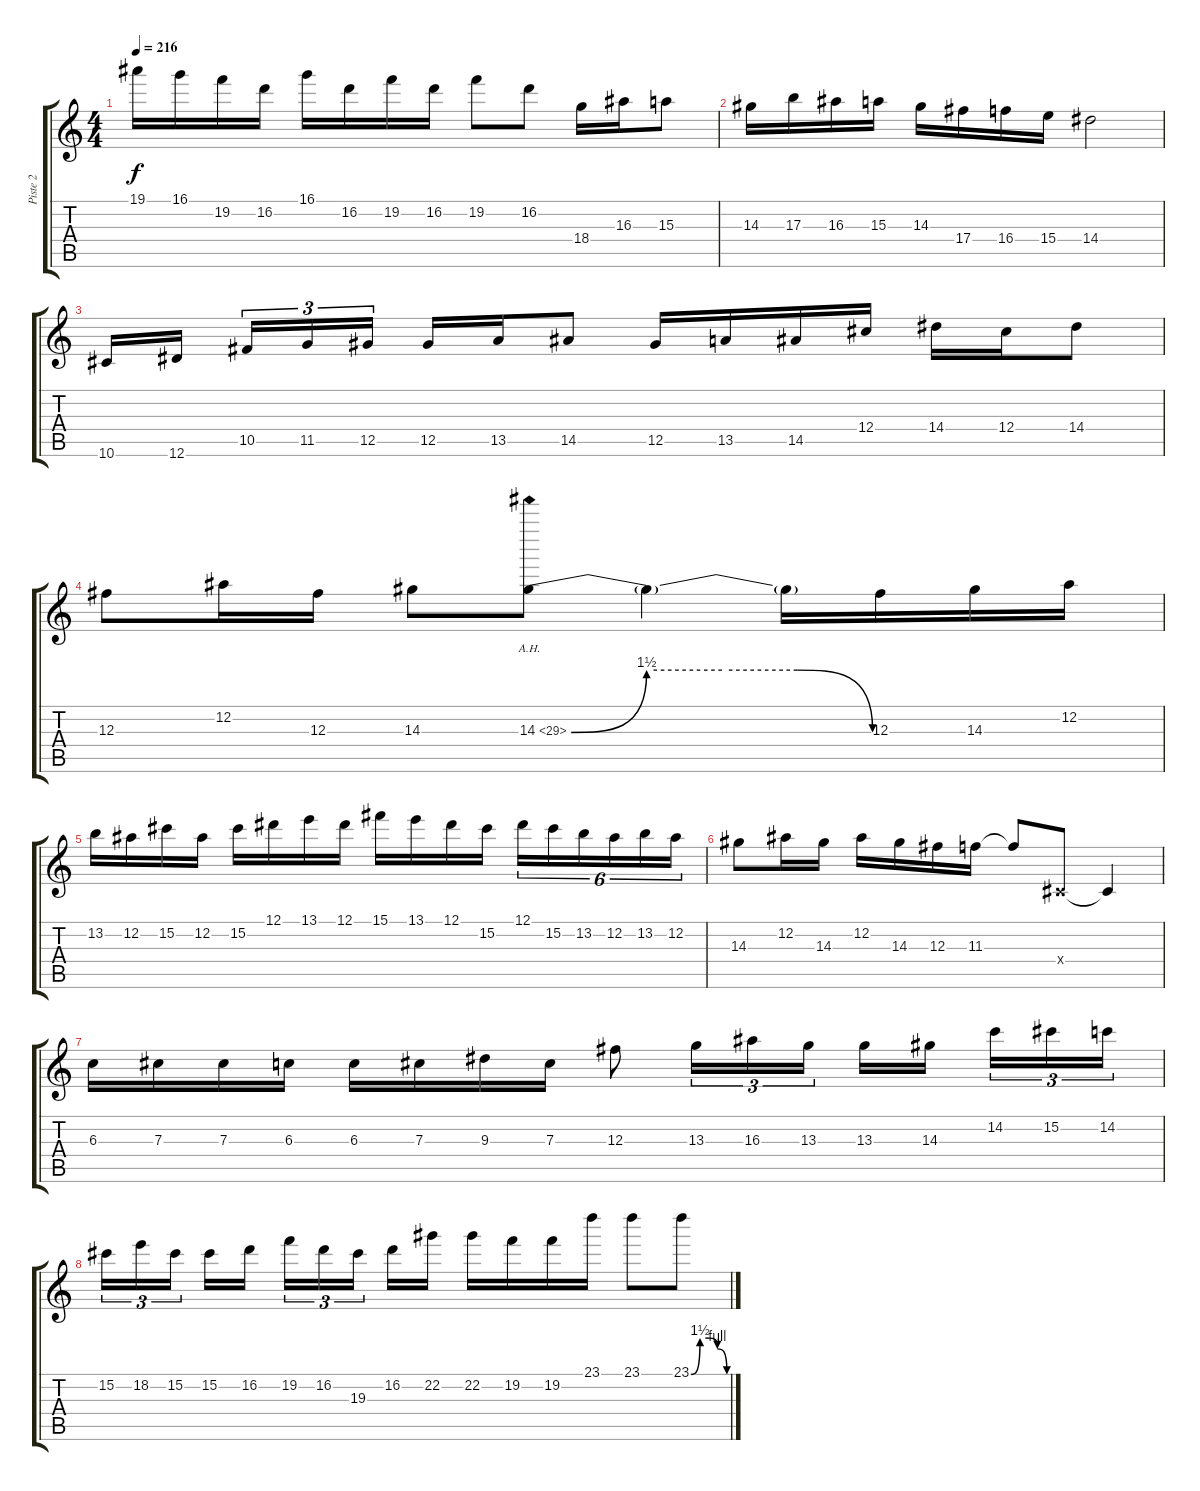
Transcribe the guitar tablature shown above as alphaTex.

\track ("Piste 2" "Piste 2") {instrument distortionguitar}
\staff {score tabs}
\tuning (Eb4 Bb3 Gb3 Db3 Ab2 Eb2) {hide}
\ts (4 4)
\tempo 216
\clef g2
\ks c
19.1.16{dy f} 16.1.16 19.2.16 16.2.16 16.1.16 16.2.16 19.2.16 16.2.16 19.2.8 16.2.8 18.4.16 16.3.16 15.3.8 |
14.3.16 17.3.16 16.3.16 15.3.16 14.3.16 17.4.16 16.4.16 15.4.16 14.4.2 |
10.6.16 12.6.16 10.5.16{tu (3 2)} 11.5.16{tu (3 2)} 12.5.16{tu (3 2)} 12.5.16 13.5.16 14.5.8 12.5.16 13.5.16 14.5.16 12.4.16 14.4.16 12.4.16 14.4.8 |
12.3.8 12.2.16 12.3.16 14.3.8 14.3{be (custom 0 0 15 6 30 6 45 6 60 0) ah 15}.8 14.3{t}.4 14.3{t}.16 12.3.16 14.3.16 12.2.16 |
13.2.16 12.2.16 15.2.16 12.2.16 15.2.16 12.1.16 13.1.16 12.1.16 15.1.16 13.1.16 12.1.16 15.2.16 12.1.16{tu (6 4)} 15.2.16{tu (6 4)} 13.2.16{tu (6 4)} 12.2.16{tu (6 4)} 13.2.16{tu (6 4)} 12.2.16{tu (6 4)} |
14.3.8 12.2.16 14.3.16 12.2.16 14.3.16 12.3.16 11.3.16 11.3{t}.8 0.4{x}.8 0.4{t}.4 |
6.3.16 7.3.16 7.3.16 6.3.16 6.3.16 7.3.16 9.3.16 7.3.16 12.3.8 13.3.16{tu (3 2)} 16.3.16{tu (3 2)} 13.3.16{tu (3 2)} 13.3.16 14.3.16 14.2.16{tu (3 2)} 15.2.16{tu (3 2)} 14.2.16{tu (3 2)} |
15.2.16{tu (3 2)} 18.2.16{tu (3 2)} 15.2.16{tu (3 2)} 15.2.16 16.2.16 19.2.16{tu (3 2)} 16.2.16{tu (3 2)} 19.3.16{tu (3 2)} 16.2.16 22.2.16 22.2.16 19.2.16 19.2.16 23.1.16 23.1.8 23.1{be (custom 0 0 15 6 30 6 44 4 60 0)}.8
